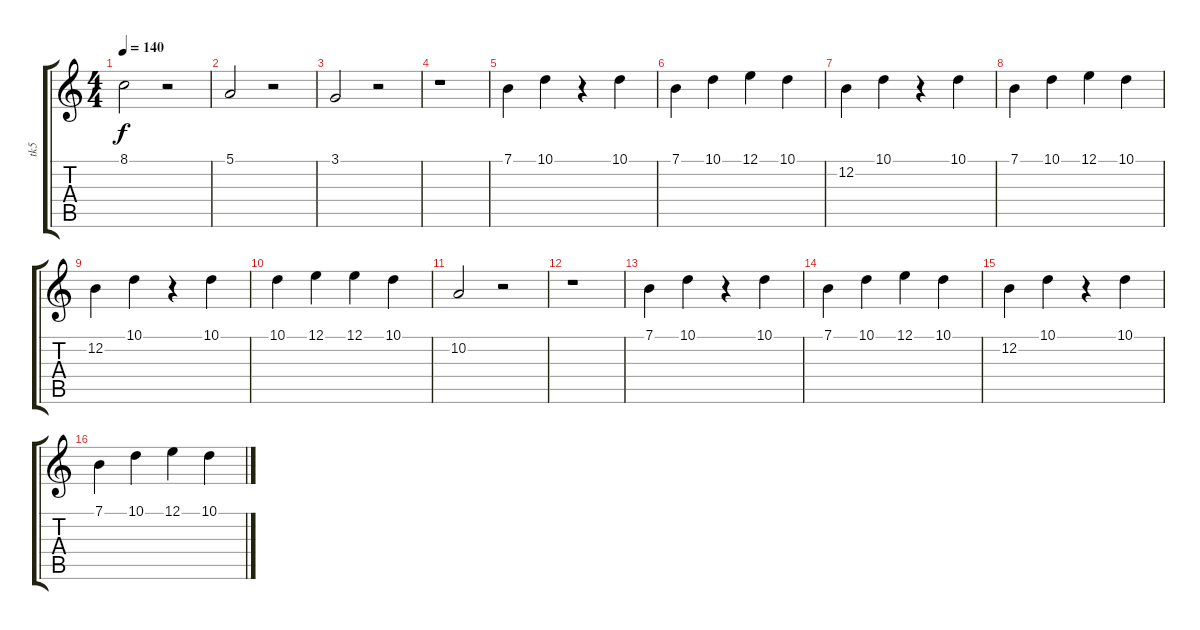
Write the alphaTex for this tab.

\track ("tk5" "tk5") {instrument flute}
\staff {score tabs}
\tuning (E4 B3 G3 D3 A2 E2) {hide}
\ts (4 4)
\tempo 140
\clef g2
\ks c
8.1.2{dy f} r.2 |
5.1.2 r.2 |
3.1.2 r.2 |
r.1 |
7.1.4 10.1.4 r.4 10.1.4 |
7.1.4 10.1.4 12.1.4 10.1.4 |
12.2.4 10.1.4 r.4 10.1.4 |
7.1.4 10.1.4 12.1.4 10.1.4 |
12.2.4 10.1.4 r.4 10.1.4 |
10.1.4 12.1.4 12.1.4 10.1.4 |
10.2.2 r.2 |
r.1 |
7.1.4 10.1.4 r.4 10.1.4 |
7.1.4 10.1.4 12.1.4 10.1.4 |
12.2.4 10.1.4 r.4 10.1.4 |
7.1.4 10.1.4 12.1.4 10.1.4
